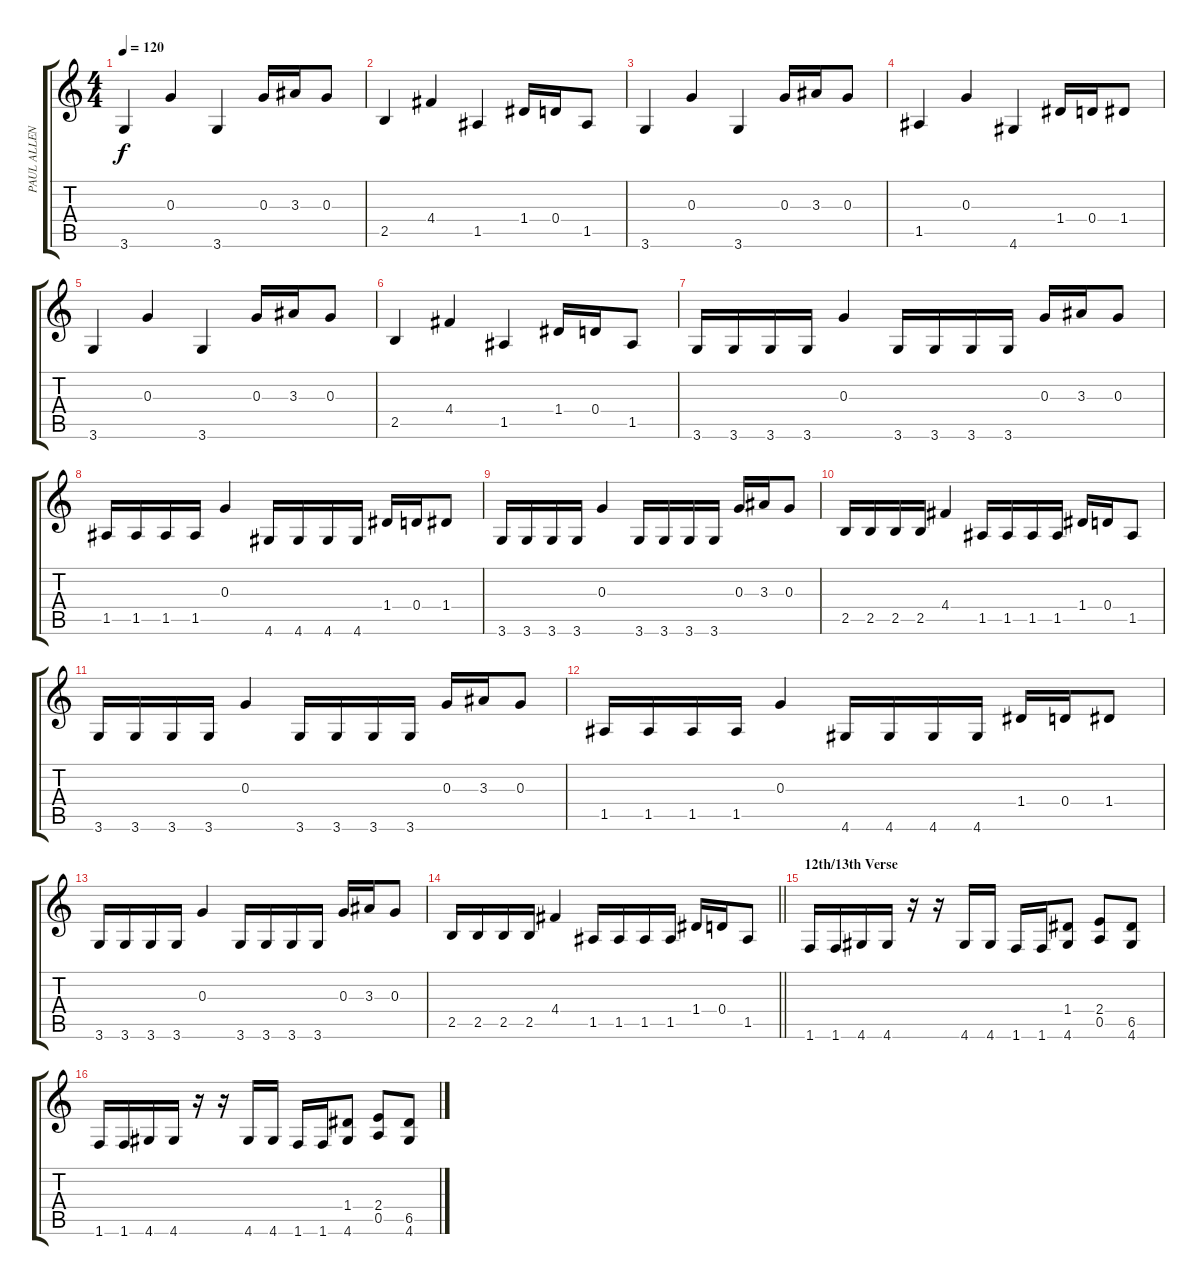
\track ("PAUL ALLENDER" "PAUL ALLEN") {instrument overdrivenguitar}
\staff {score tabs}
\tuning (E4 B3 G3 D3 A2 E2) {hide}
\ts (4 4)
\tempo 120
\clef g2
\ks c
3.6.4{dy f} 0.3.4 3.6.4 0.3.16 3.3.16 0.3.8 |
2.5.4 4.4.4 1.5.4 1.4.16 0.4.16 1.5.8 |
3.6.4 0.3.4 3.6.4 0.3.16 3.3.16 0.3.8 |
1.5.4 0.3.4 4.6.4 1.4.16 0.4.16 1.4.8 |
3.6.4 0.3.4 3.6.4 0.3.16 3.3.16 0.3.8 |
2.5.4 4.4.4 1.5.4 1.4.16 0.4.16 1.5.8 |
3.6.16 3.6.16 3.6.16 3.6.16 0.3.4 3.6.16 3.6.16 3.6.16 3.6.16 0.3.16 3.3.16 0.3.8 |
1.5.16 1.5.16 1.5.16 1.5.16 0.3.4 4.6.16 4.6.16 4.6.16 4.6.16 1.4.16 0.4.16 1.4.8 |
3.6.16 3.6.16 3.6.16 3.6.16 0.3.4 3.6.16 3.6.16 3.6.16 3.6.16 0.3.16 3.3.16 0.3.8 |
2.5.16 2.5.16 2.5.16 2.5.16 4.4.4 1.5.16 1.5.16 1.5.16 1.5.16 1.4.16 0.4.16 1.5.8 |
3.6.16 3.6.16 3.6.16 3.6.16 0.3.4 3.6.16 3.6.16 3.6.16 3.6.16 0.3.16 3.3.16 0.3.8 |
1.5.16 1.5.16 1.5.16 1.5.16 0.3.4 4.6.16 4.6.16 4.6.16 4.6.16 1.4.16 0.4.16 1.4.8 |
3.6.16 3.6.16 3.6.16 3.6.16 0.3.4 3.6.16 3.6.16 3.6.16 3.6.16 0.3.16 3.3.16 0.3.8 |
\barLineRight lightlight
2.5.16 2.5.16 2.5.16 2.5.16 4.4.4 1.5.16 1.5.16 1.5.16 1.5.16 1.4.16 0.4.16 1.5.8 |
\section ("" "12th/13th Verse")
1.6.16 1.6.16 4.6.16 4.6.16 r.16 r.16 4.6.16 4.6.16 1.6.16 1.6.16 (1.4 4.6).8 (2.4 0.5).8 (6.5 4.6).8 |
1.6.16 1.6.16 4.6.16 4.6.16 r.16 r.16 4.6.16 4.6.16 1.6.16 1.6.16 (1.4 4.6).8 (2.4 0.5).8 (6.5 4.6).8
